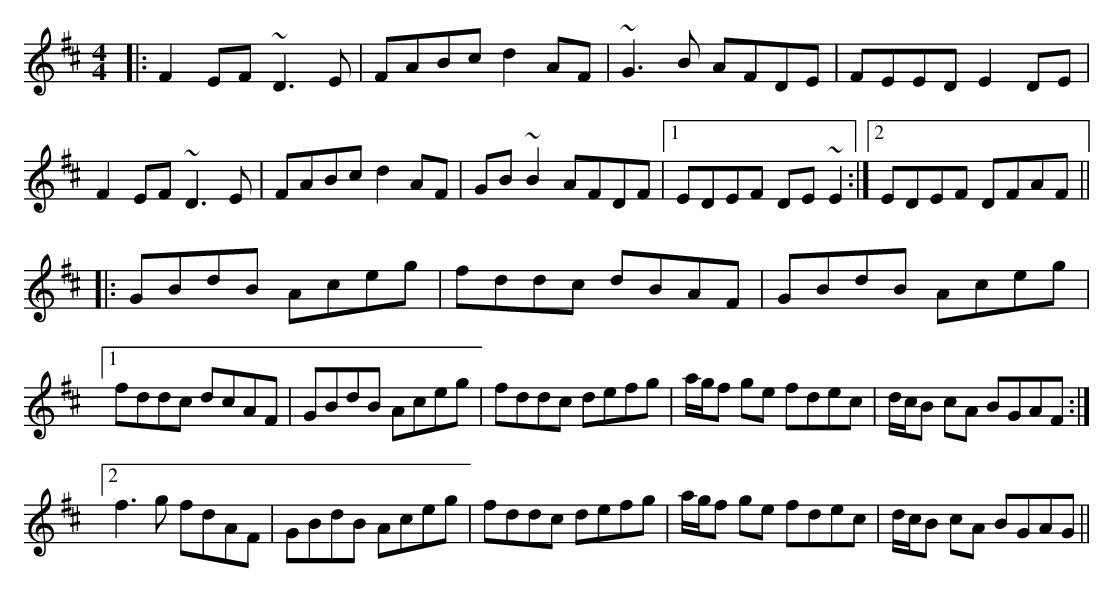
X:1
M:4/4
K:D
|: F2 EF ~D3E | FABc d2AF | ~G3B AFDE | FEED E2DE |
F2 EF ~D3E | FABc d2AF | GB~B2 AFDF |1 EDEF DE~E2 :|2 EDEF DFAF ||
|: GBdB Aceg | fddc dBAF | GBdB Aceg |
[1 fddc dcAF | GBdB Aceg | fddc defg | a/g/f ge fdec | d/c/B cA BGAF :|
[2 f3g fdAF |GBdB Aceg | fddc defg | a/g/f ge fdec | d/c/B cA BGAG ||
